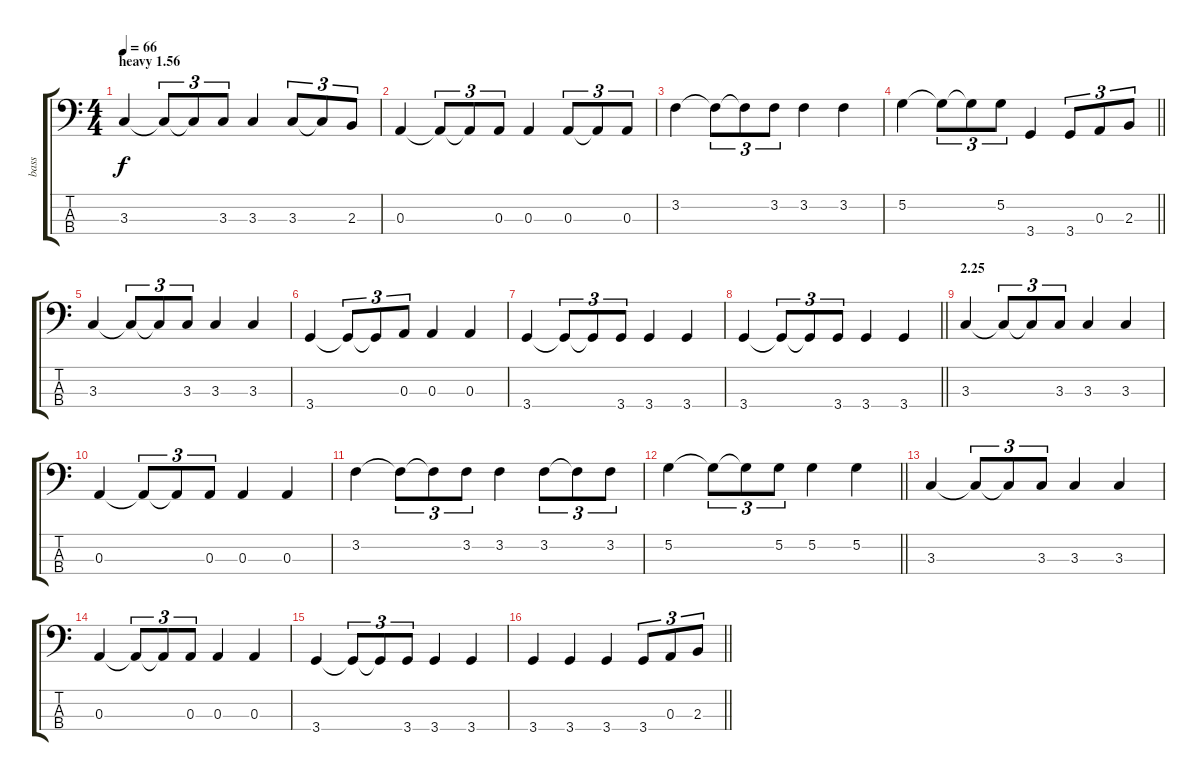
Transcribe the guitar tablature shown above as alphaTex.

\track ("bass" "bass") {instrument acousticbass}
\staff {score tabs}
\tuning (G2 D2 A1 E1) {hide}
\ts (4 4)
\section ("" "heavy 1.56")
\tempo 66
\clef f4
\ks c
3.3.4{dy f} 3.3{t}.8{tu (3 2)} 3.3{t}.8{tu (3 2)} 3.3.8{tu (3 2)} 3.3.4 3.3.8{tu (3 2)} 3.3{t}.8{tu (3 2)} 2.3.8{tu (3 2)} |
0.3.4 0.3{t}.8{tu (3 2)} 0.3{t}.8{tu (3 2)} 0.3.8{tu (3 2)} 0.3.4 0.3.8{tu (3 2)} 0.3{t}.8{tu (3 2)} 0.3.8{tu (3 2)} |
3.2.4 3.2{t}.8{tu (3 2)} 3.2{t}.8{tu (3 2)} 3.2.8{tu (3 2)} 3.2.4 3.2.4 |
\barLineRight lightlight
5.2.4 5.2{t}.8{tu (3 2)} 5.2{t}.8{tu (3 2)} 5.2.8{tu (3 2)} 3.4.4 3.4.8{tu (3 2)} 0.3.8{tu (3 2)} 2.3.8{tu (3 2)} |
3.3.4 3.3{t}.8{tu (3 2)} 3.3{t}.8{tu (3 2)} 3.3.8{tu (3 2)} 3.3.4 3.3.4 |
3.4.4 3.4{t}.8{tu (3 2)} 3.4{t}.8{tu (3 2)} 0.3.8{tu (3 2)} 0.3.4 0.3.4 |
3.4.4 3.4{t}.8{tu (3 2)} 3.4{t}.8{tu (3 2)} 3.4.8{tu (3 2)} 3.4.4 3.4.4 |
\barLineRight lightlight
3.4.4 3.4{t}.8{tu (3 2)} 3.4{t}.8{tu (3 2)} 3.4.8{tu (3 2)} 3.4.4 3.4.4 |
\section ("" "2.25")
3.3.4 3.3{t}.8{tu (3 2)} 3.3{t}.8{tu (3 2)} 3.3.8{tu (3 2)} 3.3.4 3.3.4 |
0.3.4 0.3{t}.8{tu (3 2)} 0.3{t}.8{tu (3 2)} 0.3.8{tu (3 2)} 0.3.4 0.3.4 |
3.2.4 3.2{t}.8{tu (3 2)} 3.2{t}.8{tu (3 2)} 3.2.8{tu (3 2)} 3.2.4 3.2.8{tu (3 2)} 3.2{t}.8{tu (3 2)} 3.2.8{tu (3 2)} |
\barLineRight lightlight
5.2.4 5.2{t}.8{tu (3 2)} 5.2{t}.8{tu (3 2)} 5.2.8{tu (3 2)} 5.2.4 5.2.4 |
3.3.4 3.3{t}.8{tu (3 2)} 3.3{t}.8{tu (3 2)} 3.3.8{tu (3 2)} 3.3.4 3.3.4 |
0.3.4 0.3{t}.8{tu (3 2)} 0.3{t}.8{tu (3 2)} 0.3.8{tu (3 2)} 0.3.4 0.3.4 |
3.4.4 3.4{t}.8{tu (3 2)} 3.4{t}.8{tu (3 2)} 3.4.8{tu (3 2)} 3.4.4 3.4.4 |
\barLineRight lightlight
3.4.4 3.4.4 3.4.4 3.4.8{tu (3 2)} 0.3.8{tu (3 2)} 2.3.8{tu (3 2)}
